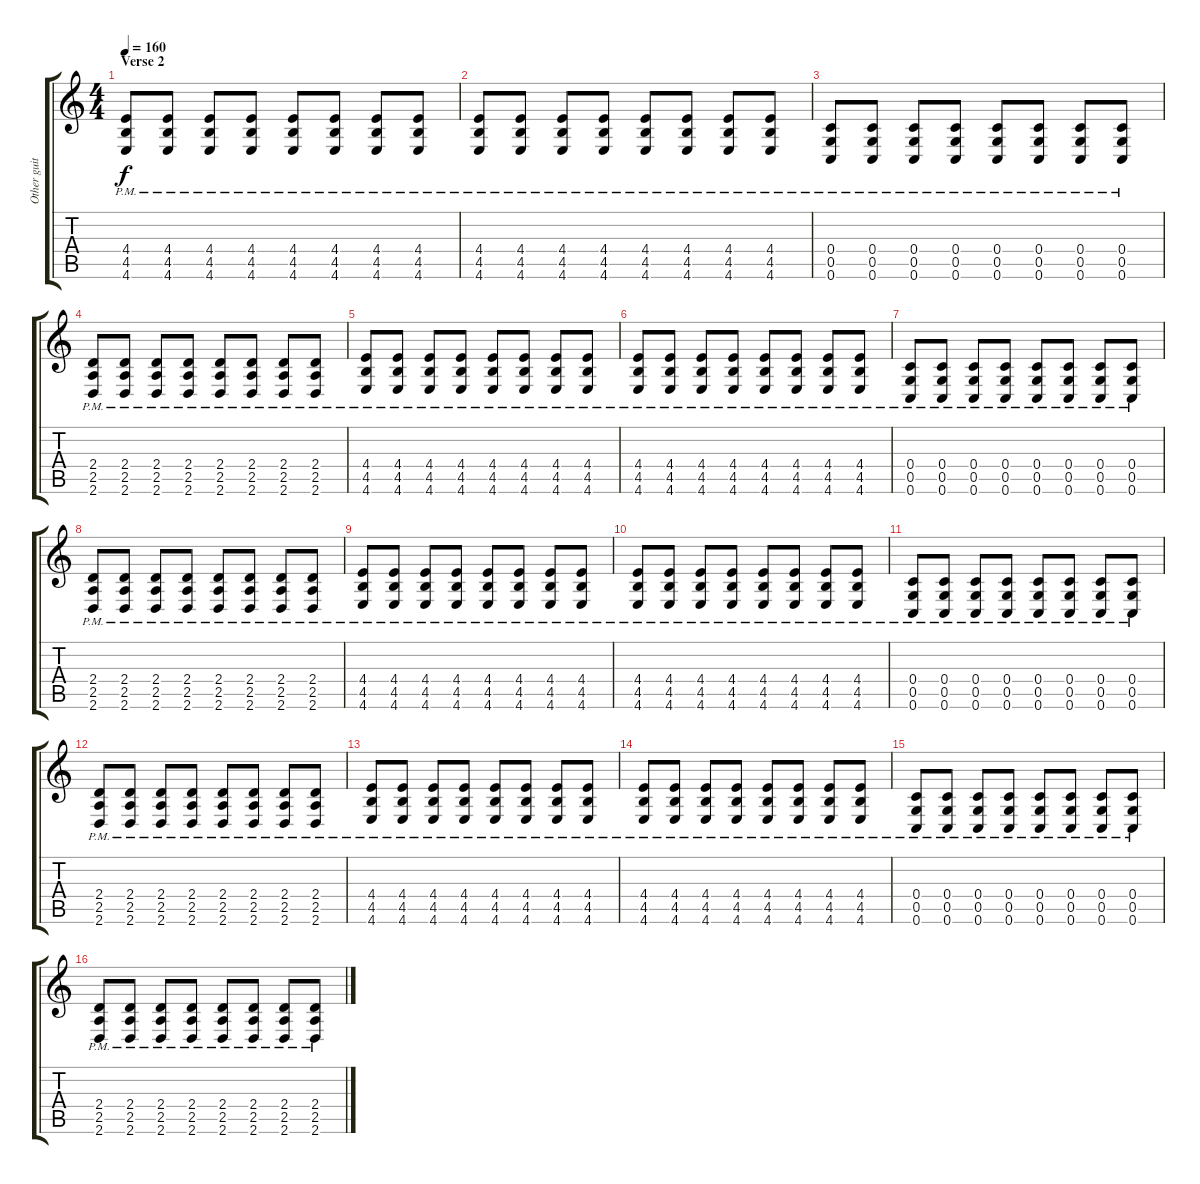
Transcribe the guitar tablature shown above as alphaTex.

\track ("Other guitar" "Other guit") {instrument electricguitarmuted}
\staff {score tabs}
\tuning (D4 A3 F3 C3 G2 C2) {hide}
\ts (4 4)
\section ("" "Verse 2")
\tempo 160
\clef g2
\ks c
(4.4{pm} 4.5{pm} 4.6{pm}).8{dy f} (4.4{pm} 4.5{pm} 4.6{pm}).8 (4.4{pm} 4.5{pm} 4.6{pm}).8 (4.4{pm} 4.5{pm} 4.6{pm}).8 (4.4{pm} 4.5{pm} 4.6{pm}).8 (4.4{pm} 4.5{pm} 4.6{pm}).8 (4.4{pm} 4.5{pm} 4.6{pm}).8 (4.4{pm} 4.5{pm} 4.6{pm}).8 |
(4.4{pm} 4.5{pm} 4.6{pm}).8 (4.4{pm} 4.5{pm} 4.6{pm}).8 (4.4{pm} 4.5{pm} 4.6{pm}).8 (4.4{pm} 4.5{pm} 4.6{pm}).8 (4.4{pm} 4.5{pm} 4.6{pm}).8 (4.4{pm} 4.5{pm} 4.6{pm}).8 (4.4{pm} 4.5{pm} 4.6{pm}).8 (4.4{pm} 4.5{pm} 4.6{pm}).8 |
(0.4{pm} 0.5{pm} 0.6{pm}).8 (0.4{pm} 0.5{pm} 0.6{pm}).8 (0.4{pm} 0.5{pm} 0.6{pm}).8 (0.4{pm} 0.5{pm} 0.6{pm}).8 (0.4{pm} 0.5{pm} 0.6{pm}).8 (0.4{pm} 0.5{pm} 0.6{pm}).8 (0.4{pm} 0.5{pm} 0.6{pm}).8 (0.4{pm} 0.5{pm} 0.6{pm}).8 |
(2.4{pm} 2.5{pm} 2.6{pm}).8 (2.4{pm} 2.5{pm} 2.6{pm}).8 (2.4{pm} 2.5{pm} 2.6{pm}).8 (2.4{pm} 2.5{pm} 2.6{pm}).8 (2.4{pm} 2.5{pm} 2.6{pm}).8 (2.4{pm} 2.5{pm} 2.6{pm}).8 (2.4{pm} 2.5{pm} 2.6{pm}).8 (2.4{pm} 2.5{pm} 2.6{pm}).8 |
(4.4{pm} 4.5{pm} 4.6{pm}).8 (4.4{pm} 4.5{pm} 4.6{pm}).8 (4.4{pm} 4.5{pm} 4.6{pm}).8 (4.4{pm} 4.5{pm} 4.6{pm}).8 (4.4{pm} 4.5{pm} 4.6{pm}).8 (4.4{pm} 4.5{pm} 4.6{pm}).8 (4.4{pm} 4.5{pm} 4.6{pm}).8 (4.4{pm} 4.5{pm} 4.6{pm}).8 |
(4.4{pm} 4.5{pm} 4.6{pm}).8 (4.4{pm} 4.5{pm} 4.6{pm}).8 (4.4{pm} 4.5{pm} 4.6{pm}).8 (4.4{pm} 4.5{pm} 4.6{pm}).8 (4.4{pm} 4.5{pm} 4.6{pm}).8 (4.4{pm} 4.5{pm} 4.6{pm}).8 (4.4{pm} 4.5{pm} 4.6{pm}).8 (4.4{pm} 4.5{pm} 4.6{pm}).8 |
(0.4{pm} 0.5{pm} 0.6{pm}).8 (0.4{pm} 0.5{pm} 0.6{pm}).8 (0.4{pm} 0.5{pm} 0.6{pm}).8 (0.4{pm} 0.5{pm} 0.6{pm}).8 (0.4{pm} 0.5{pm} 0.6{pm}).8 (0.4{pm} 0.5{pm} 0.6{pm}).8 (0.4{pm} 0.5{pm} 0.6{pm}).8 (0.4{pm} 0.5{pm} 0.6{pm}).8 |
(2.4{pm} 2.5{pm} 2.6{pm}).8 (2.4{pm} 2.5{pm} 2.6{pm}).8 (2.4{pm} 2.5{pm} 2.6{pm}).8 (2.4{pm} 2.5{pm} 2.6{pm}).8 (2.4{pm} 2.5{pm} 2.6{pm}).8 (2.4{pm} 2.5{pm} 2.6{pm}).8 (2.4{pm} 2.5{pm} 2.6{pm}).8 (2.4{pm} 2.5{pm} 2.6{pm}).8 |
(4.4{pm} 4.5{pm} 4.6{pm}).8 (4.4{pm} 4.5{pm} 4.6{pm}).8 (4.4{pm} 4.5{pm} 4.6{pm}).8 (4.4{pm} 4.5{pm} 4.6{pm}).8 (4.4{pm} 4.5{pm} 4.6{pm}).8 (4.4{pm} 4.5{pm} 4.6{pm}).8 (4.4{pm} 4.5{pm} 4.6{pm}).8 (4.4{pm} 4.5{pm} 4.6{pm}).8 |
(4.4{pm} 4.5{pm} 4.6{pm}).8 (4.4{pm} 4.5{pm} 4.6{pm}).8 (4.4{pm} 4.5{pm} 4.6{pm}).8 (4.4{pm} 4.5{pm} 4.6{pm}).8 (4.4{pm} 4.5{pm} 4.6{pm}).8 (4.4{pm} 4.5{pm} 4.6{pm}).8 (4.4{pm} 4.5{pm} 4.6{pm}).8 (4.4{pm} 4.5{pm} 4.6{pm}).8 |
(0.4{pm} 0.5{pm} 0.6{pm}).8 (0.4{pm} 0.5{pm} 0.6{pm}).8 (0.4{pm} 0.5{pm} 0.6{pm}).8 (0.4{pm} 0.5{pm} 0.6{pm}).8 (0.4{pm} 0.5{pm} 0.6{pm}).8 (0.4{pm} 0.5{pm} 0.6{pm}).8 (0.4{pm} 0.5{pm} 0.6{pm}).8 (0.4{pm} 0.5{pm} 0.6{pm}).8 |
(2.4{pm} 2.5{pm} 2.6{pm}).8 (2.4{pm} 2.5{pm} 2.6{pm}).8 (2.4{pm} 2.5{pm} 2.6{pm}).8 (2.4{pm} 2.5{pm} 2.6{pm}).8 (2.4{pm} 2.5{pm} 2.6{pm}).8 (2.4{pm} 2.5{pm} 2.6{pm}).8 (2.4{pm} 2.5{pm} 2.6{pm}).8 (2.4{pm} 2.5{pm} 2.6{pm}).8 |
(4.4{pm} 4.5{pm} 4.6{pm}).8 (4.4{pm} 4.5{pm} 4.6{pm}).8 (4.4{pm} 4.5{pm} 4.6{pm}).8 (4.4{pm} 4.5{pm} 4.6{pm}).8 (4.4{pm} 4.5{pm} 4.6{pm}).8 (4.4{pm} 4.5{pm} 4.6{pm}).8 (4.4{pm} 4.5{pm} 4.6{pm}).8 (4.4{pm} 4.5{pm} 4.6{pm}).8 |
(4.4{pm} 4.5{pm} 4.6{pm}).8 (4.4{pm} 4.5{pm} 4.6{pm}).8 (4.4{pm} 4.5{pm} 4.6{pm}).8 (4.4{pm} 4.5{pm} 4.6{pm}).8 (4.4{pm} 4.5{pm} 4.6{pm}).8 (4.4{pm} 4.5{pm} 4.6{pm}).8 (4.4{pm} 4.5{pm} 4.6{pm}).8 (4.4{pm} 4.5{pm} 4.6{pm}).8 |
(0.4{pm} 0.5{pm} 0.6{pm}).8 (0.4{pm} 0.5{pm} 0.6{pm}).8 (0.4{pm} 0.5{pm} 0.6{pm}).8 (0.4{pm} 0.5{pm} 0.6{pm}).8 (0.4{pm} 0.5{pm} 0.6{pm}).8 (0.4{pm} 0.5{pm} 0.6{pm}).8 (0.4{pm} 0.5{pm} 0.6{pm}).8 (0.4{pm} 0.5{pm} 0.6{pm}).8 |
(2.4{pm} 2.5{pm} 2.6{pm}).8 (2.4{pm} 2.5{pm} 2.6{pm}).8 (2.4{pm} 2.5{pm} 2.6{pm}).8 (2.4{pm} 2.5{pm} 2.6{pm}).8 (2.4{pm} 2.5{pm} 2.6{pm}).8 (2.4{pm} 2.5{pm} 2.6{pm}).8 (2.4{pm} 2.5{pm} 2.6{pm}).8 (2.4{pm} 2.5{pm} 2.6{pm}).8
